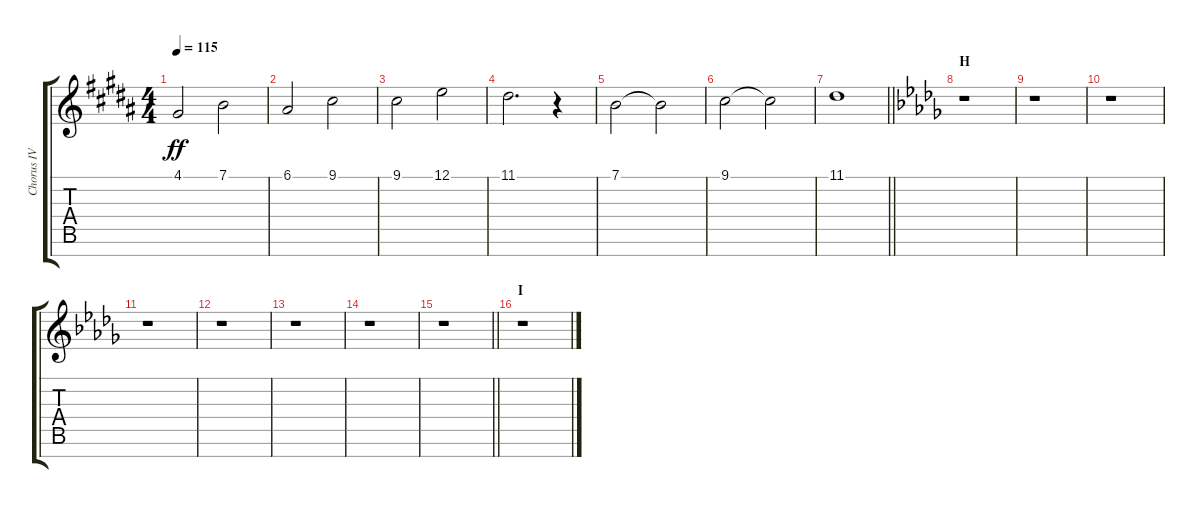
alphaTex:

\track ("Chorus IV" "Chorus IV") {instrument voiceoohs}
\staff {score tabs}
\tuning (E4 B3 G3 D3 A2 E2 B1) {hide}
\ts (4 4)
\tempo 115
\clef g2
\ks b
4.1.2{dy ff} 7.1.2 |
6.1.2 9.1.2 |
9.1.2 12.1.2 |
11.1.2{d} r.4 |
7.1.2 7.1{t}.2 |
9.1.2 9.1{t}.2 |
\barLineRight lightlight
11.1.1 |
\section ("" "H")
\ks db
r.1 |
r.1 |
r.1 |
r.1 |
r.1 |
r.1 |
r.1 |
\barLineRight lightlight
r.1 |
\section ("" "I")
r.1
